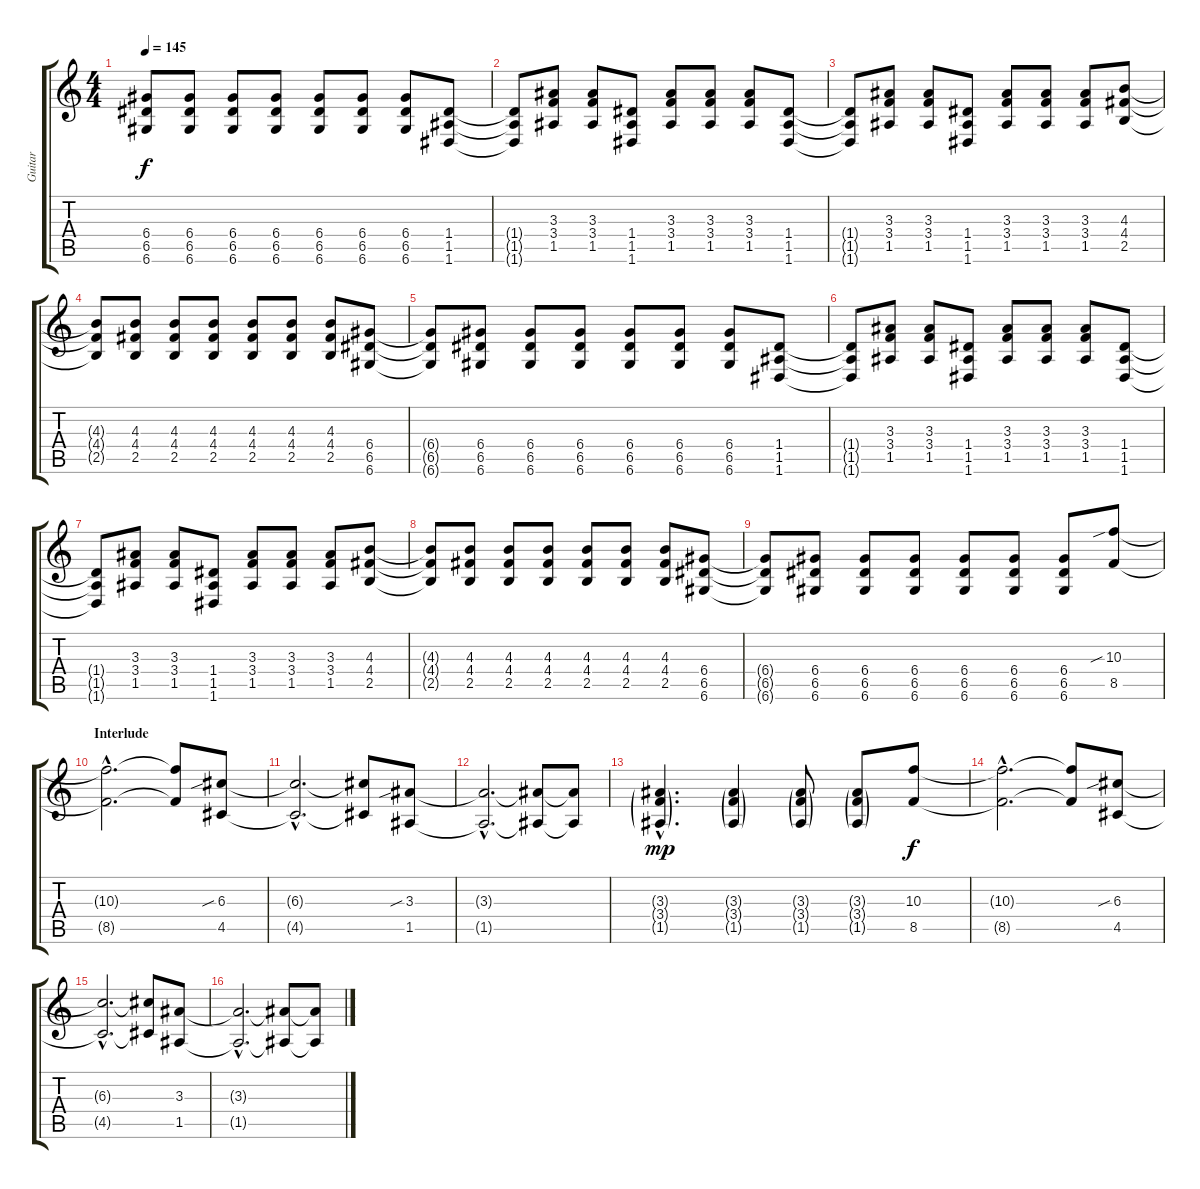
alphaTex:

\track ("Guitar" "Guitar") {instrument distortionguitar}
\staff {score tabs}
\tuning (E4 B3 G3 D3 A2 D2) {hide}
\ts (4 4)
\tempo 145
\clef g2
\ks c
(6.4{t} 6.5{t} 6.6{t}).8{dy f} (6.4 6.5 6.6).8 (6.4 6.5 6.6).8 (6.4 6.5 6.6).8 (6.4 6.5 6.6).8 (6.4 6.5 6.6).8 (6.4 6.5 6.6).8 (1.4 1.5 1.6).8 |
(1.4{t} 1.5{t} 1.6{t}).8 (3.3 3.4 1.5).8 (3.3 3.4 1.5).8 (1.4 1.5 1.6).8 (3.3 3.4 1.5).8 (3.3 3.4 1.5).8 (3.3 3.4 1.5).8 (1.4 1.5 1.6).8 |
(1.4{t} 1.5{t} 1.6{t}).8 (3.3 3.4 1.5).8 (3.3 3.4 1.5).8 (1.4 1.5 1.6).8 (3.3 3.4 1.5).8 (3.3 3.4 1.5).8 (3.3 3.4 1.5).8 (4.3 4.4 2.5).8 |
(4.3{t} 4.4{t} 2.5{t}).8 (4.3 4.4 2.5).8 (4.3 4.4 2.5).8 (4.3 4.4 2.5).8 (4.3 4.4 2.5).8 (4.3 4.4 2.5).8 (4.3 4.4 2.5).8 (6.4 6.5 6.6).8 |
(6.4{t} 6.5{t} 6.6{t}).8 (6.4 6.5 6.6).8 (6.4 6.5 6.6).8 (6.4 6.5 6.6).8 (6.4 6.5 6.6).8 (6.4 6.5 6.6).8 (6.4 6.5 6.6).8 (1.4 1.5 1.6).8 |
(1.4{t} 1.5{t} 1.6{t}).8 (3.3 3.4 1.5).8 (3.3 3.4 1.5).8 (1.4 1.5 1.6).8 (3.3 3.4 1.5).8 (3.3 3.4 1.5).8 (3.3 3.4 1.5).8 (1.4 1.5 1.6).8 |
(1.4{t} 1.5{t} 1.6{t}).8 (3.3 3.4 1.5).8 (3.3 3.4 1.5).8 (1.4 1.5 1.6).8 (3.3 3.4 1.5).8 (3.3 3.4 1.5).8 (3.3 3.4 1.5).8 (4.3 4.4 2.5).8 |
(4.3{t} 4.4{t} 2.5{t}).8 (4.3 4.4 2.5).8 (4.3 4.4 2.5).8 (4.3 4.4 2.5).8 (4.3 4.4 2.5).8 (4.3 4.4 2.5).8 (4.3 4.4 2.5).8 (6.4 6.5 6.6).8 |
(6.4{t} 6.5{t} 6.6{t}).8 (6.4 6.5 6.6).8 (6.4 6.5 6.6).8 (6.4 6.5 6.6).8 (6.4 6.5 6.6).8 (6.4 6.5 6.6).8 (6.4 6.5 6.6).8 (10.3{sib} 8.5).8{instrument distortionguitar} |
\section ("" "Interlude")
(10.3{hac t} 8.5{hac t}).2{d} (10.3{t} 8.5{t}).8 (6.3{sib} 4.5).8 |
(6.3{hac t} 4.5{hac t}).2{d} (6.3{t} 4.5{t}).8 (3.3{sib} 1.5).8 |
(3.3{hac t} 1.5{hac t}).2{d} (3.3{t} 1.5{t}).8 (3.3{t} 1.5{t}).8 |
(3.3{g hac} 3.4{g hac} 1.5{g hac}).4{d dy mp} (3.3{g} 3.4{g} 1.5{g}).4 (3.3{g} 3.4{g} 1.5{g}).8 (3.3{g} 3.4{g} 1.5{g}).8 (10.3 8.5).8{dy f} |
(10.3{hac t} 8.5{hac t}).2{d} (10.3{t} 8.5{t}).8 (6.3{sib} 4.5).8 |
(6.3{hac t} 4.5{hac t}).2{d} (6.3{t} 4.5{t}).8 (3.3 1.5).8 |
(3.3{hac t} 1.5{hac t}).2{d} (3.3{t} 1.5{t}).8 (3.3{t} 1.5{t}).8
